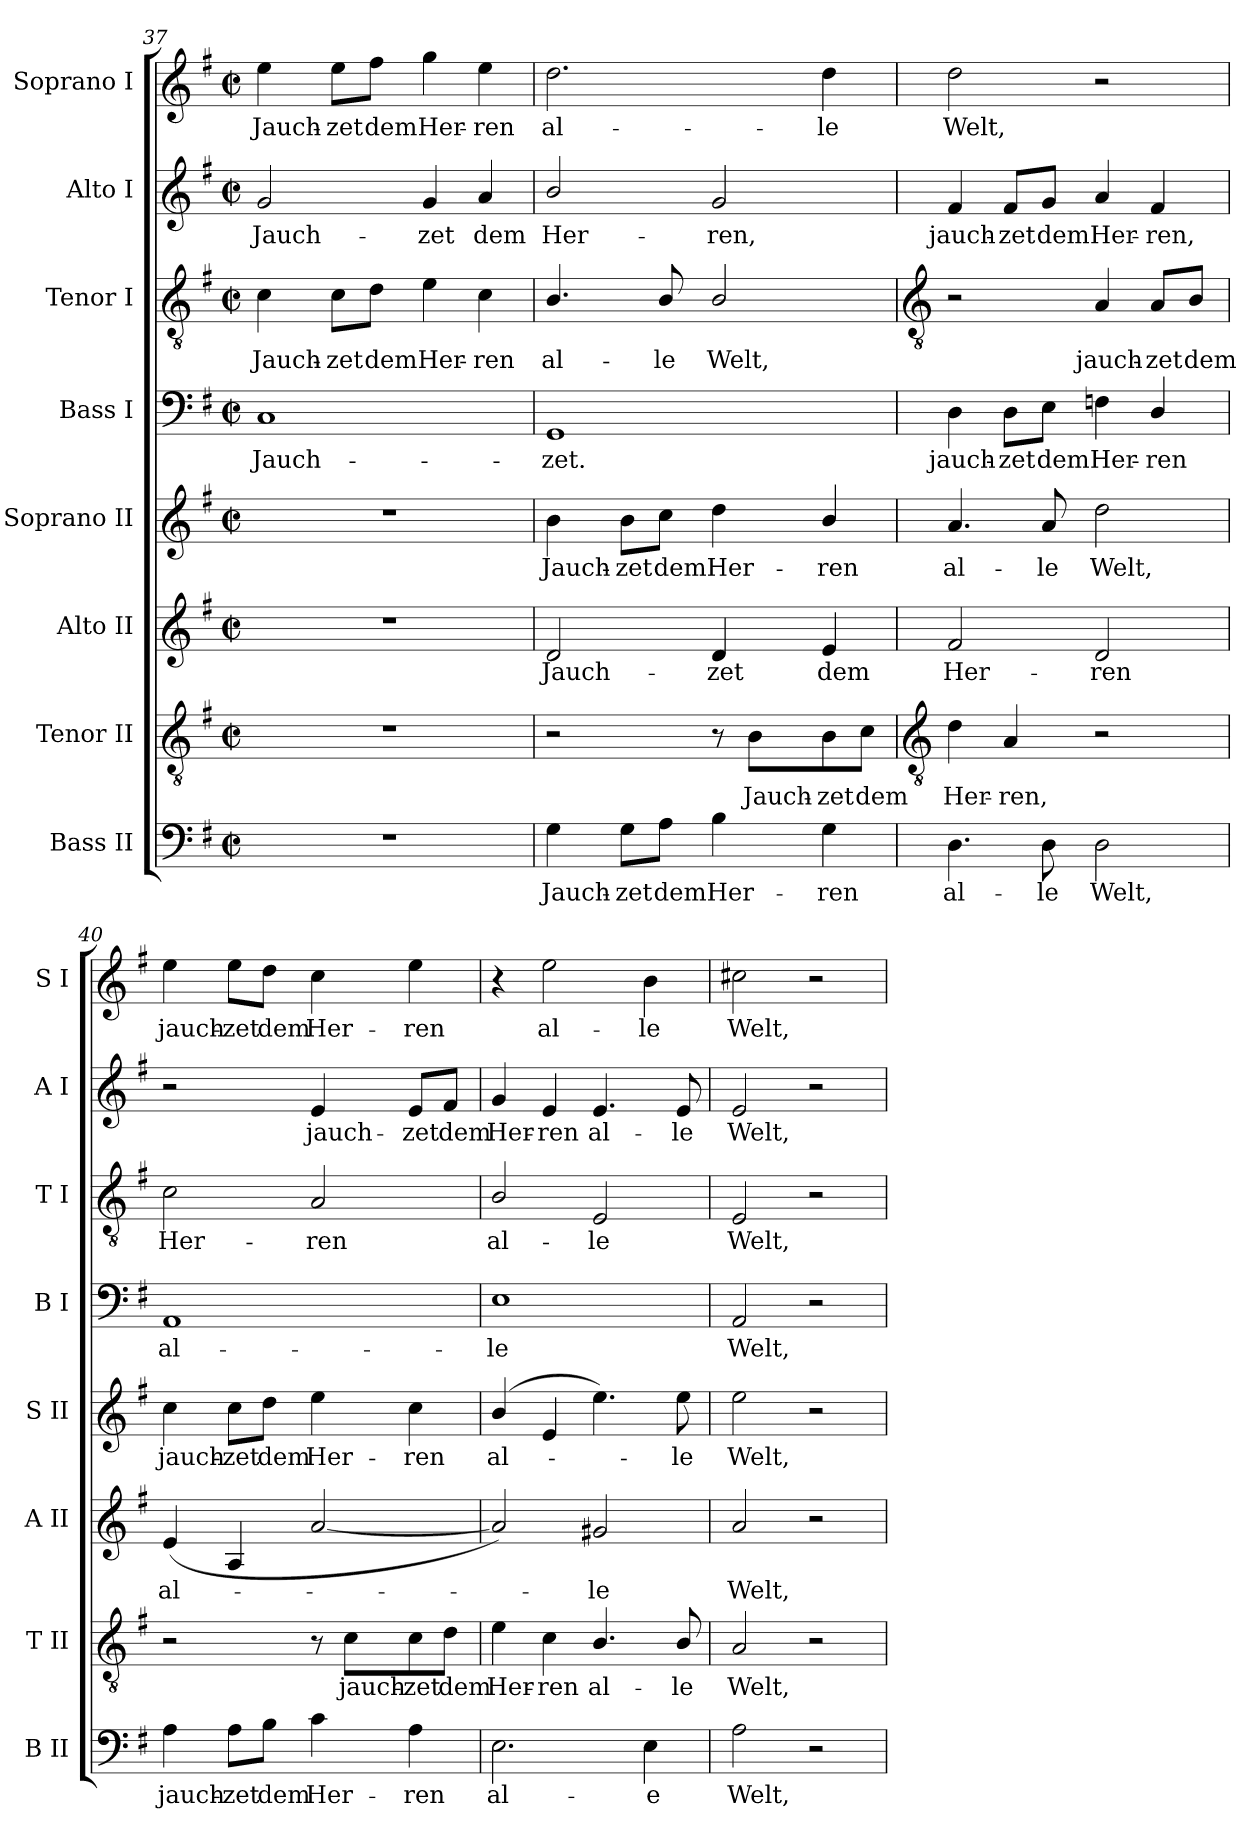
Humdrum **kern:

**kern	**text	**kern	**text	**kern	**text	**kern	**text	**kern	**text	**kern	**text	**kern	**text	**kern	**text
*part8	*part8	*part7	*part7	*part6	*part6	*part5	*part5	*part4	*part4	*part3	*part3	*part2	*part2	*part1	*part1
*staff8	*staff8	*staff7	*staff7	*staff6	*staff6	*staff5	*staff5	*staff4	*staff4	*staff3	*staff3	*staff2	*staff2	*staff1	*staff1
*I"Bass II	*	*I"Tenor II	*	*I"Alto II	*	*I"Soprano II	*	*I"Bass I	*	*I"Tenor I	*	*I"Alto I	*	*I"Soprano I	*
*I'B II	*	*I'T II	*	*I'A II	*	*I'S II	*	*I'B I	*	*I'T I	*	*I'A I	*	*I'S I	*
*clefF4	*	*clefGv2	*	*clefG2	*	*clefG2	*	*clefF4	*	*clefGv2	*	*clefG2	*	*clefG2	*
*k[f#]	*	*k[f#]	*	*k[f#]	*	*k[f#]	*	*k[f#]	*	*k[f#]	*	*k[f#]	*	*k[f#]	*
*G:	*	*G:	*	*G:	*	*G:	*	*G:	*	*G:	*	*G:	*	*G:	*
*M2/2	*	*M2/2	*	*M2/2	*	*M2/2	*	*M2/2	*	*M2/2	*	*M2/2	*	*M2/2	*
*met(c|)	*	*met(c|)	*	*met(c|)	*	*met(c|)	*	*met(c|)	*	*met(c|)	*	*met(c|)	*	*met(c|)	*
=37	=37	=37	=37	=37	=37	=37	=37	=37	=37	=37	=37	=37	=37	=37	=37
!	!	!	!	!	!	!	!	!	!LO:LY:b	!	!LO:LY:b	!	!LO:LY:b	!	!LO:LY:b
1r	.	1r	.	1r	.	1r	.	1C	Jauch-	4c	Jauch-	2g	Jauch-	4ee	Jauch-
!	!	!	!	!	!	!	!	!	!	!	!LO:LY:b	!	!	!	!LO:LY:b
.	.	.	.	.	.	.	.	.	.	8c\L	-zet	.	.	8ee\L	-zet
!	!	!	!	!	!	!	!	!	!	!	!LO:LY:b	!	!	!	!LO:LY:b
.	.	.	.	.	.	.	.	.	.	8d\J	dem	.	.	8ff#\J	dem
!	!	!	!	!	!	!	!	!	!	!	!LO:LY:b	!	!LO:LY:b	!	!LO:LY:b
.	.	.	.	.	.	.	.	.	.	4e	Her-	4g	-zet	4gg	Her-
!	!	!	!	!	!	!	!	!	!	!	!LO:LY:b	!	!LO:LY:b	!	!LO:LY:b
.	.	.	.	.	.	.	.	.	.	4c	-ren	4a	dem	4ee	-ren
=38	=38	=38	=38	=38	=38	=38	=38	=38	=38	=38	=38	=38	=38	=38	=38
!	!LO:LY:b	!	!	!	!LO:LY:b	!	!LO:LY:b	!	!LO:LY:b	!	!LO:LY:b	!	!LO:LY:b	!	!LO:LY:b
4G	Jauch-	2r	.	2d	Jauch-	4b	Jauch-	1GG	-zet.	4.B/	al-	2b/	Her-	2.dd	al-
!	!LO:LY:b	!	!	!	!	!	!LO:LY:b	!	!	!	!	!	!	!	!
8G\L	-zet	.	.	.	.	8b\L	-zet	.	.	.	.	.	.	.	.
!	!LO:LY:b	!	!	!	!	!	!LO:LY:b	!	!	!	!LO:LY:b	!	!	!	!
8A\J	dem	.	.	.	.	8cc\J	dem	.	.	8B/	-le	.	.	.	.
!	!LO:LY:b	!	!	!	!LO:LY:b	!	!LO:LY:b	!	!	!	!LO:LY:b	!	!LO:LY:b	!	!
4B	Her-	8r	.	4d	-zet	4dd	Her-	.	.	2B/	Welt,	2g	-ren,	.	.
!	!	!	!LO:LY:b	!	!	!	!	!	!	!	!	!	!	!	!
.	.	8B\L	Jauch-	.	.	.	.	.	.	.	.	.	.	.	.
!	!LO:LY:b	!	!LO:LY:b	!	!LO:LY:b	!	!LO:LY:b	!	!	!	!	!	!	!	!LO:LY:b
4G	-ren	8B\	-zet	4e	dem	4b/	-ren	.	.	.	.	.	.	4dd	-le
!	!	!	!LO:LY:b	!	!	!	!	!	!	!	!	!	!	!	!
.	.	8c\J	dem	.	.	.	.	.	.	.	.	.	.	.	.
!!LO:LB:g=z
=39	=39	=39	=39	=39	=39	=39	=39	=39	=39	=39	=39	=39	=39	=39	=39
*	*	*clefGv2	*	*	*	*	*	*	*	*clefGv2	*	*	*	*	*
!	!LO:LY:b	!	!LO:LY:b	!	!LO:LY:b	!	!LO:LY:b	!	!LO:LY:b	!	!	!	!LO:LY:b	!	!LO:LY:b
4.D	al-	4d	Her-	2f#	Her-	4.a	al-	4D	jauch-	2r	.	4f#	jauch-	2dd	Welt,
!	!	!	!LO:LY:b	!	!	!	!	!	!LO:LY:b	!	!	!	!LO:LY:b	!	!
.	.	4A	-ren,	.	.	.	.	8D\L	-zet	.	.	8f#/L	-zet	.	.
!	!LO:LY:b	!	!	!	!	!	!LO:LY:b	!	!LO:LY:b	!	!	!	!LO:LY:b	!	!
8D	-le	.	.	.	.	8a	-le	8E\J	dem	.	.	8g/J	dem	.	.
!	!LO:LY:b	!	!	!	!LO:LY:b	!	!LO:LY:b	!	!LO:LY:b	!	!LO:LY:b	!	!LO:LY:b	!	!
2D	Welt,	2r	.	2d	-ren	2dd	Welt,	4Fn	Her-	4A	jauch-	4a	Her-	2r	.
!	!	!	!	!	!	!	!	!	!LO:LY:b	!	!LO:LY:b	!	!LO:LY:b	!	!
.	.	.	.	.	.	.	.	4D/	-ren	8A/L	-zet	4f#	-ren,	.	.
!	!	!	!	!	!	!	!	!	!	!	!LO:LY:b	!	!	!	!
.	.	.	.	.	.	.	.	.	.	8B/J	dem	.	.	.	.
=40	=40	=40	=40	=40	=40	=40	=40	=40	=40	=40	=40	=40	=40	=40	=40
!	!LO:LY:b	!	!	!	!LO:LY:b	!	!LO:LY:b	!	!LO:LY:b	!	!LO:LY:b	!	!	!	!LO:LY:b
4A	jauch-	2r	.	(<4e	al-	4cc	jauch-	1AA	al-	2c	Her-	2r	.	4ee	jauch-
!	!LO:LY:b	!	!	!	!	!	!LO:LY:b	!	!	!	!	!	!	!	!LO:LY:b
8A\L	-zet	.	.	4A	.	8cc\L	-zet	.	.	.	.	.	.	8ee\L	-zet
!	!LO:LY:b	!	!	!	!	!	!LO:LY:b	!	!	!	!	!	!	!	!LO:LY:b
8B\J	dem	.	.	.	.	8dd\J	dem	.	.	.	.	.	.	8dd\J	dem
!	!LO:LY:b	!	!	!	!	!	!LO:LY:b	!	!	!	!LO:LY:b	!	!LO:LY:b	!	!LO:LY:b
4c	Her-	8r	.	[2a	.	4ee	Her-	.	.	2A	-ren	4e	jauch-	4cc	Her-
!	!	!	!LO:LY:b	!	!	!	!	!	!	!	!	!	!	!	!
.	.	8c\L	jauch-	.	.	.	.	.	.	.	.	.	.	.	.
!	!LO:LY:b	!	!LO:LY:b	!	!	!	!LO:LY:b	!	!	!	!	!	!LO:LY:b	!	!LO:LY:b
4A	-ren	8c\	-zet	.	.	4cc	-ren	.	.	.	.	8e/L	-zet	4ee	-ren
!	!	!	!LO:LY:b	!	!	!	!	!	!	!	!	!	!LO:LY:b	!	!
.	.	8d\J	dem	.	.	.	.	.	.	.	.	8f#/J	dem	.	.
=41	=41	=41	=41	=41	=41	=41	=41	=41	=41	=41	=41	=41	=41	=41	=41
!	!LO:LY:b	!	!LO:LY:b	!	!	!	!LO:LY:b	!	!LO:LY:b	!	!LO:LY:b	!	!LO:LY:b	!	!
2.E	al-	4e	Her-	2a])	.	(>4b/	al-	1E	-le	2B/	al-	4g	Her-	4r	.
!	!	!	!LO:LY:b	!	!	!	!	!	!	!	!	!	!LO:LY:b	!	!LO:LY:b
.	.	4c	-ren	.	.	4e	.	.	.	.	.	4e	-ren	2ee	al-
!	!	!	!LO:LY:b	!	!LO:LY:b	!	!	!	!	!	!LO:LY:b	!	!LO:LY:b	!	!
.	.	4.B/	al-	2g#X	le	4.ee)	.	.	.	2E	-le	4.e	al-	.	.
!	!LO:LY:b	!	!	!	!	!	!	!	!	!	!	!	!	!	!LO:LY:b
4E	-e	.	.	.	.	.	.	.	.	.	.	.	.	4b	-le
!	!	!	!LO:LY:b	!	!	!	!LO:LY:b	!	!	!	!	!	!LO:LY:b	!	!
.	.	8B/	-le	.	.	8ee	le	.	.	.	.	8e	-le	.	.
=42	=42	=42	=42	=42	=42	=42	=42	=42	=42	=42	=42	=42	=42	=42	=42
!	!LO:LY:b	!	!LO:LY:b	!	!LO:LY:b	!	!LO:LY:b	!	!LO:LY:b	!	!LO:LY:b	!	!LO:LY:b	!	!LO:LY:b
2A	Welt,	2A	Welt,	2a	Welt,	2ee	Welt,	2AA	Welt,	2E	Welt,	2e	Welt,	2cc#X	Welt,
2r	.	2r	.	2r	.	2r	.	2r	.	2r	.	2r	.	2r	.
=	=	=	=	=	=	=	=	=	=	=	=	=	=	=	=
*-	*-	*-	*-	*-	*-	*-	*-	*-	*-	*-	*-	*-	*-	*-	*-
